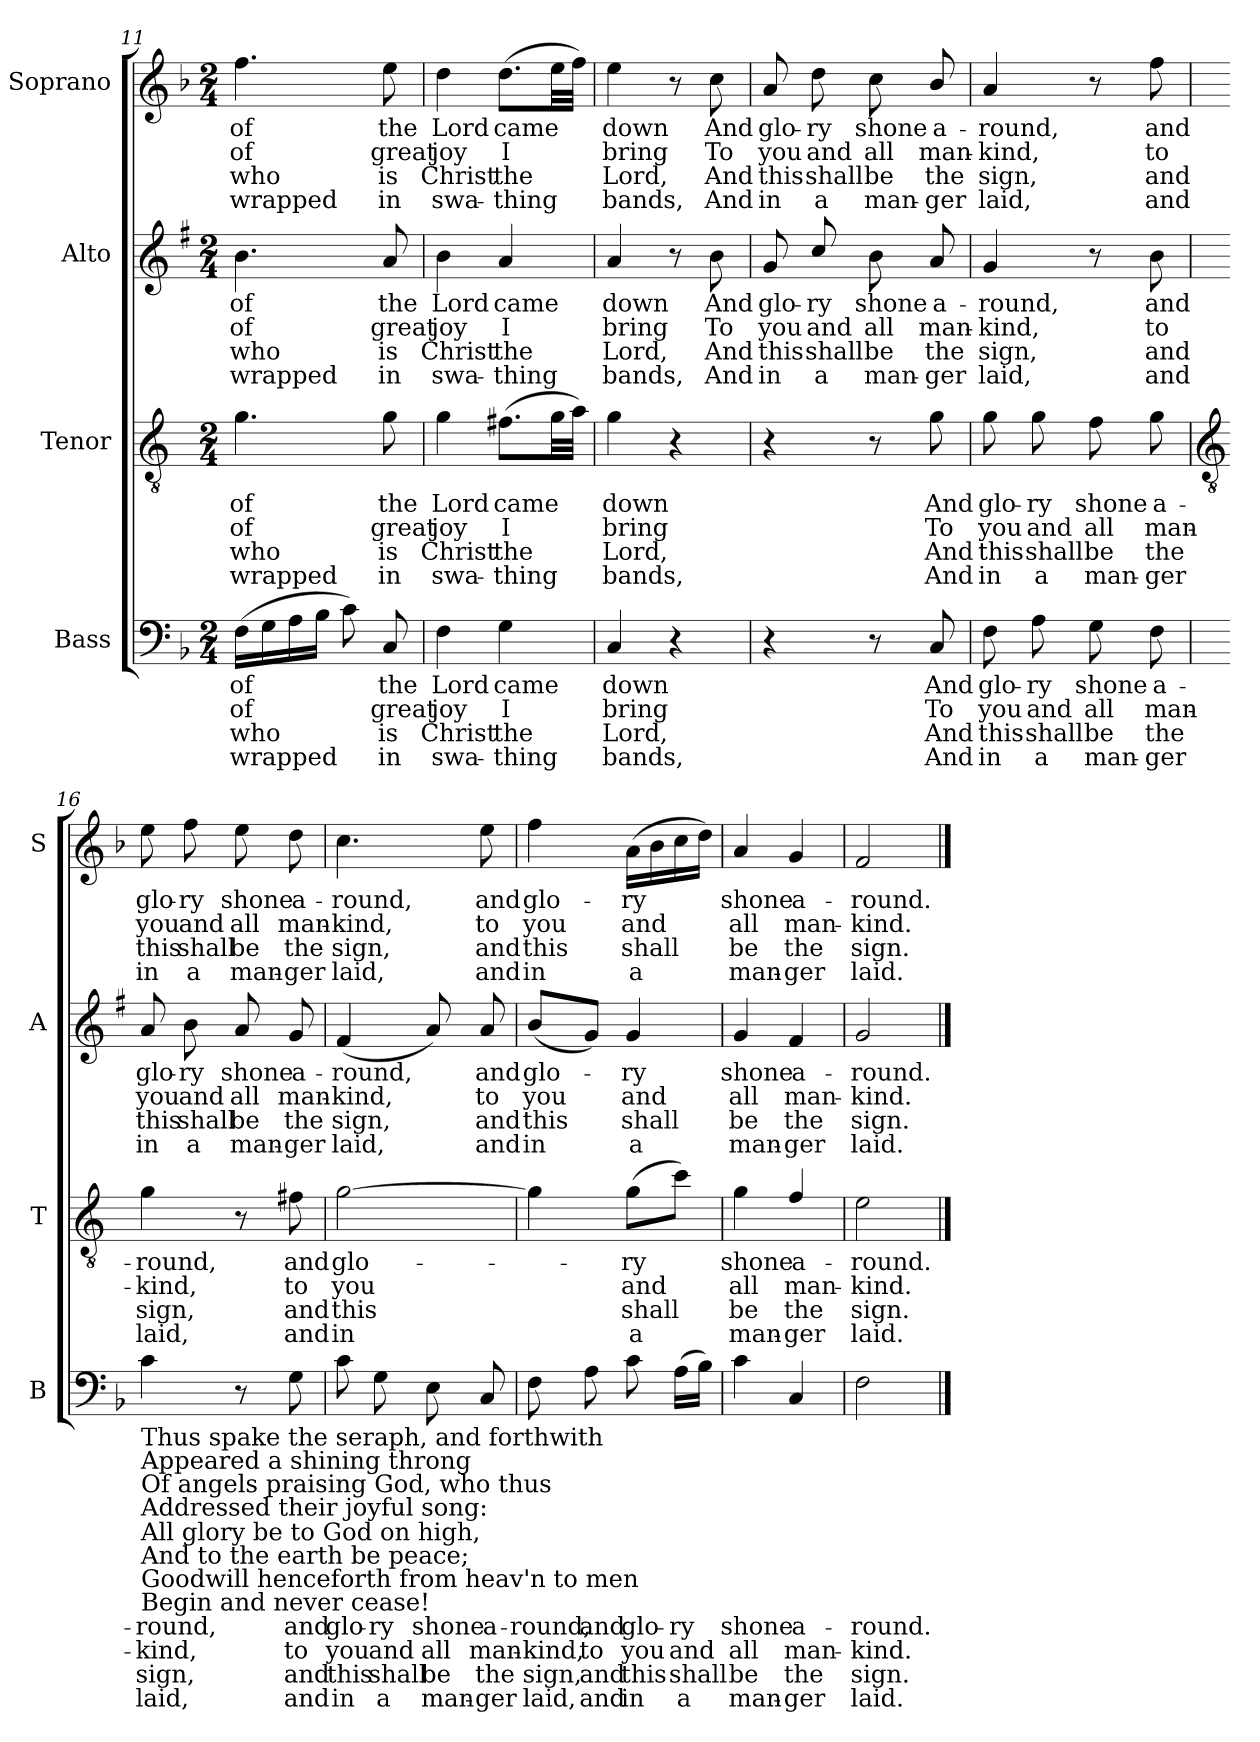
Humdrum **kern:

**kern	**text	**text	**text	**text	**kern	**text	**text	**text	**text	**kern	**text	**text	**text	**text	**kern	**text	**text	**text	**text
*part4	*part4	*part4	*part4	*part4	*part3	*part3	*part3	*part3	*part3	*part2	*part2	*part2	*part2	*part2	*part1	*part1	*part1	*part1	*part1
*staff4	*staff4	*staff4	*staff4	*staff4	*staff3	*staff3	*staff3	*staff3	*staff3	*staff2	*staff2	*staff2	*staff2	*staff2	*staff1	*staff1	*staff1	*staff1	*staff1
*I"Bass	*	*	*	*	*I"Tenor	*	*	*	*	*I"Alto	*	*	*	*	*I"Soprano	*	*	*	*
*I'B	*	*	*	*	*I'T	*	*	*	*	*I'A	*	*	*	*	*I'S	*	*	*	*
!!LO:LB:g=z
*clefF4	*	*	*	*	*clefGv2	*	*	*	*	*clefG2	*	*	*	*	*clefG2	*	*	*	*
*	*	*	*	*	*ITrd4c7	*	*	*	*	*ITrd1c2	*	*	*	*	*	*	*	*	*
*k[b-]	*	*	*	*	*k[b-]	*	*	*	*	*k[b-]	*	*	*	*	*k[b-]	*	*	*	*
*F:	*	*	*	*	*F:	*	*	*	*	*F:	*	*	*	*	*F:	*	*	*	*
*M2/4	*	*	*	*	*M2/4	*	*	*	*	*M2/4	*	*	*	*	*M2/4	*	*	*	*
=11	=11	=11	=11	=11	=11	=11	=11	=11	=11	=11	=11	=11	=11	=11	=11	=11	=11	=11	=11
!	!LO:LY:b	!LO:LY:b	!LO:LY:b	!LO:LY:b	!	!LO:LY:b	!LO:LY:b	!LO:LY:b	!LO:LY:b	!	!LO:LY:b	!LO:LY:b	!LO:LY:b	!LO:LY:b	!	!LO:LY:b	!LO:LY:b	!LO:LY:b	!LO:LY:b
(>16FLL	of	of	who	wrapped	4.c	of	of	who	wrapped	4.a	of	of	who	wrapped	4.ff	of	of	who	wrapped
16G	.	.	.	.	.	.	.	.	.	.	.	.	.	.	.	.	.	.	.
16A	.	.	.	.	.	.	.	.	.	.	.	.	.	.	.	.	.	.	.
16B-JJ	.	.	.	.	.	.	.	.	.	.	.	.	.	.	.	.	.	.	.
8c)	.	.	.	.	.	.	.	.	.	.	.	.	.	.	.	.	.	.	.
!	!LO:LY:b	!LO:LY:b	!LO:LY:b	!LO:LY:b	!	!LO:LY:b	!LO:LY:b	!LO:LY:b	!LO:LY:b	!	!LO:LY:b	!LO:LY:b	!LO:LY:b	!LO:LY:b	!	!LO:LY:b	!LO:LY:b	!LO:LY:b	!LO:LY:b
8C	the	great	is	in	8c	the	great	is	in	8g	the	great	is	in	8ee	the	great	is	in
=12	=12	=12	=12	=12	=12	=12	=12	=12	=12	=12	=12	=12	=12	=12	=12	=12	=12	=12	=12
!	!LO:LY:b	!LO:LY:b	!LO:LY:b	!LO:LY:b	!	!LO:LY:b	!LO:LY:b	!LO:LY:b	!LO:LY:b	!	!LO:LY:b	!LO:LY:b	!LO:LY:b	!LO:LY:b	!	!LO:LY:b	!LO:LY:b	!LO:LY:b	!LO:LY:b
4F	Lord	joy	Christ	swa-	4c	Lord	joy	Christ	swa-	4a	Lord	joy	Christ	swa-	4dd	Lord	joy	Christ	swa-
!	!LO:LY:b	!LO:LY:b	!LO:LY:b	!LO:LY:b	!	!LO:LY:b	!LO:LY:b	!LO:LY:b	!LO:LY:b	!	!LO:LY:b	!LO:LY:b	!LO:LY:b	!LO:LY:b	!	!LO:LY:b	!LO:LY:b	!LO:LY:b	!LO:LY:b
4G	-came	I	the	thing	(>8.BnL	-came	I	the	thing	4g	-came	I	the	thing	(>8.ddL	-came	I	the	thing
.	.	.	.	.	32cLL	.	.	.	.	.	.	.	.	.	32eeLL	.	.	.	.
.	.	.	.	.	32dJJJ)	.	.	.	.	.	.	.	.	.	32ffJJJ)	.	.	.	.
=13	=13	=13	=13	=13	=13	=13	=13	=13	=13	=13	=13	=13	=13	=13	=13	=13	=13	=13	=13
!	!LO:LY:b	!LO:LY:b	!LO:LY:b	!LO:LY:b	!	!LO:LY:b	!LO:LY:b	!LO:LY:b	!LO:LY:b	!	!LO:LY:b	!LO:LY:b	!LO:LY:b	!LO:LY:b	!	!LO:LY:b	!LO:LY:b	!LO:LY:b	!LO:LY:b
4C	down	bring	Lord,	bands,	4c	down	bring	Lord,	bands,	4g	down	bring	Lord,	bands,	4ee	down	bring	Lord,	bands,
4r	.	.	.	.	4r	.	.	.	.	8r	.	.	.	.	8r	.	.	.	.
!	!	!	!	!	!	!	!	!	!	!	!LO:LY:b	!LO:LY:b	!LO:LY:b	!LO:LY:b	!	!LO:LY:b	!LO:LY:b	!LO:LY:b	!LO:LY:b
.	.	.	.	.	.	.	.	.	.	8a	And	To	And	And	8cc	And	To	And	And
=14	=14	=14	=14	=14	=14	=14	=14	=14	=14	=14	=14	=14	=14	=14	=14	=14	=14	=14	=14
!	!	!	!	!	!	!	!	!	!	!	!LO:LY:b	!LO:LY:b	!LO:LY:b	!LO:LY:b	!	!LO:LY:b	!LO:LY:b	!LO:LY:b	!LO:LY:b
4r	.	.	.	.	4r	.	.	.	.	8f	glo-	-you	this	in	8a	glo-	-you	this	in
!	!	!	!	!	!	!	!	!	!	!	!LO:LY:b	!LO:LY:b	!LO:LY:b	!LO:LY:b	!	!LO:LY:b	!LO:LY:b	!LO:LY:b	!LO:LY:b
.	.	.	.	.	.	.	.	.	.	8b-/	ry	and	shall	a	8dd	ry	and	shall	a
!	!	!	!	!	!	!	!	!	!	!	!LO:LY:b	!LO:LY:b	!LO:LY:b	!LO:LY:b	!	!LO:LY:b	!LO:LY:b	!LO:LY:b	!LO:LY:b
8r	.	.	.	.	8r	.	.	.	.	8a	shone	all	be	man-	8cc	shone	all	be	man-
!	!LO:LY:b	!LO:LY:b	!LO:LY:b	!LO:LY:b	!	!LO:LY:b	!LO:LY:b	!LO:LY:b	!LO:LY:b	!	!LO:LY:b	!LO:LY:b	!LO:LY:b	!LO:LY:b	!	!LO:LY:b	!LO:LY:b	!LO:LY:b	!LO:LY:b
8C	And	To	And	And	8c	And	To	And	And	8g	-a-	-man-	-the	ger	8b-/	-a-	-man-	-the	ger
=15	=15	=15	=15	=15	=15	=15	=15	=15	=15	=15	=15	=15	=15	=15	=15	=15	=15	=15	=15
!	!LO:LY:b	!LO:LY:b	!LO:LY:b	!LO:LY:b	!	!LO:LY:b	!LO:LY:b	!LO:LY:b	!LO:LY:b	!	!LO:LY:b	!LO:LY:b	!LO:LY:b	!LO:LY:b	!	!LO:LY:b	!LO:LY:b	!LO:LY:b	!LO:LY:b
8F	glo-	-you	this	in	8c	glo-	-you	this	in	4f	round,	kind,	sign,	laid,	4a	round,	kind,	sign,	laid,
!	!LO:LY:b	!LO:LY:b	!LO:LY:b	!LO:LY:b	!	!LO:LY:b	!LO:LY:b	!LO:LY:b	!LO:LY:b	!	!	!	!	!	!	!	!	!	!
8A	ry	and	shall	a	8c	ry	and	shall	a	.	.	.	.	.	.	.	.	.	.
!	!LO:LY:b	!LO:LY:b	!LO:LY:b	!LO:LY:b	!	!LO:LY:b	!LO:LY:b	!LO:LY:b	!LO:LY:b	!	!	!	!	!	!	!	!	!	!
8G	shone	all	be	man-	8B-	shone	all	be	man-	8r	.	.	.	.	8r	.	.	.	.
!	!LO:LY:b	!LO:LY:b	!LO:LY:b	!LO:LY:b	!	!LO:LY:b	!LO:LY:b	!LO:LY:b	!LO:LY:b	!	!LO:LY:b	!LO:LY:b	!LO:LY:b	!LO:LY:b	!	!LO:LY:b	!LO:LY:b	!LO:LY:b	!LO:LY:b
8F	-a-	-man-	-the	ger	8c	-a-	-man-	-the	ger	8a	and	to	and	and	8ff	and	to	and	and
!!LO:LB:g=z
=16	=16	=16	=16	=16	=16	=16	=16	=16	=16	=16	=16	=16	=16	=16	=16	=16	=16	=16	=16
*	*	*	*	*	*clefGv2	*	*	*	*	*	*	*	*	*	*	*	*	*	*
!LO:TX:b:t=Thus spake the seraph, and forthwith\nAppeared a shining throng\nOf angels praising God, who thus\nAddressed their joyful song&colon;	!	!	!	!	!	!	!	!	!	!	!	!	!	!	!	!	!	!	!
!LO:TX:b:t=All glory be to God on high,\nAnd to the earth be peace;\nGoodwill henceforth from heav'n to men\nBegin and never cease!	!	!	!	!	!	!	!	!	!	!	!	!	!	!	!	!	!	!	!
!	!LO:LY:b	!LO:LY:b	!LO:LY:b	!LO:LY:b	!	!LO:LY:b	!LO:LY:b	!LO:LY:b	!LO:LY:b	!	!LO:LY:b	!LO:LY:b	!LO:LY:b	!LO:LY:b	!	!LO:LY:b	!LO:LY:b	!LO:LY:b	!LO:LY:b
4c	round,	kind,	sign,	laid,	4c	round,	kind,	sign,	laid,	8g	glo-	-you	this	in	8ee	glo-	-you	this	in
!	!	!	!	!	!	!	!	!	!	!	!LO:LY:b	!LO:LY:b	!LO:LY:b	!LO:LY:b	!	!LO:LY:b	!LO:LY:b	!LO:LY:b	!LO:LY:b
.	.	.	.	.	.	.	.	.	.	8a	ry	and	shall	a	8ff	ry	and	shall	a
!	!	!	!	!	!	!	!	!	!	!	!LO:LY:b	!LO:LY:b	!LO:LY:b	!LO:LY:b	!	!LO:LY:b	!LO:LY:b	!LO:LY:b	!LO:LY:b
8r	.	.	.	.	8r	.	.	.	.	8g	shone	all	be	man-	8ee	shone	all	be	man-
!	!LO:LY:b	!LO:LY:b	!LO:LY:b	!LO:LY:b	!	!LO:LY:b	!LO:LY:b	!LO:LY:b	!LO:LY:b	!	!LO:LY:b	!LO:LY:b	!LO:LY:b	!LO:LY:b	!	!LO:LY:b	!LO:LY:b	!LO:LY:b	!LO:LY:b
8G	and	to	and	and	8Bn	and	to	and	and	8f	-a-	-man-	-the	ger	8dd	-a-	-man-	-the	ger
=17	=17	=17	=17	=17	=17	=17	=17	=17	=17	=17	=17	=17	=17	=17	=17	=17	=17	=17	=17
!	!LO:LY:b	!LO:LY:b	!LO:LY:b	!LO:LY:b	!	!LO:LY:b	!LO:LY:b	!LO:LY:b	!LO:LY:b	!	!LO:LY:b	!LO:LY:b	!LO:LY:b	!LO:LY:b	!	!LO:LY:b	!LO:LY:b	!LO:LY:b	!LO:LY:b
8c	glo-	-you	this	in	[2c	glo-	you	this	in	(<4e	round,	kind,	sign,	laid,	4.cc	round,	kind,	sign,	laid,
!	!LO:LY:b	!LO:LY:b	!LO:LY:b	!LO:LY:b	!	!	!	!	!	!	!	!	!	!	!	!	!	!	!
8G	ry	and	shall	a	.	.	.	.	.	.	.	.	.	.	.	.	.	.	.
!	!LO:LY:b	!LO:LY:b	!LO:LY:b	!LO:LY:b	!	!	!	!	!	!	!	!	!	!	!	!	!	!	!
8E	shone	all	be	man-	.	.	.	.	.	8g)	.	.	.	.	.	.	.	.	.
!	!LO:LY:b	!LO:LY:b	!LO:LY:b	!LO:LY:b	!	!	!	!	!	!	!LO:LY:b	!LO:LY:b	!LO:LY:b	!LO:LY:b	!	!LO:LY:b	!LO:LY:b	!LO:LY:b	!LO:LY:b
8C	-a-	-man-	-the	ger	.	.	.	.	.	8g	and	to	and	and	8ee	and	to	and	and
=18	=18	=18	=18	=18	=18	=18	=18	=18	=18	=18	=18	=18	=18	=18	=18	=18	=18	=18	=18
!	!LO:LY:b	!LO:LY:b	!LO:LY:b	!LO:LY:b	!	!	!	!	!	!	!LO:LY:b	!LO:LY:b	!LO:LY:b	!LO:LY:b	!	!LO:LY:b	!LO:LY:b	!LO:LY:b	!LO:LY:b
8F	round,	kind,	sign,	laid,	4c]	.	.	.	.	(<8aL	glo-	you	this	in	4ff	glo-	-you	this	in
!	!LO:LY:b	!LO:LY:b	!LO:LY:b	!LO:LY:b	!	!	!	!	!	!	!	!	!	!	!	!	!	!	!
8A	and	to	and	and	.	.	.	.	.	8fJ)	.	.	.	.	.	.	.	.	.
!	!LO:LY:b	!LO:LY:b	!LO:LY:b	!LO:LY:b	!	!LO:LY:b	!LO:LY:b	!LO:LY:b	!LO:LY:b	!	!LO:LY:b	!LO:LY:b	!LO:LY:b	!LO:LY:b	!	!LO:LY:b	!LO:LY:b	!LO:LY:b	!LO:LY:b
8c	glo-	-you	this	in	(>8cL	ry	and	shall	a	4f	ry	and	shall	a	(>16aLL	ry	and	shall	a
.	.	.	.	.	.	.	.	.	.	.	.	.	.	.	16b-	.	.	.	.
!	!LO:LY:b	!LO:LY:b	!LO:LY:b	!LO:LY:b	!	!	!	!	!	!	!	!	!	!	!	!	!	!	!
(>16ALL	ry	and	shall	a	8fJ)	.	.	.	.	.	.	.	.	.	16cc	.	.	.	.
16B-JJ)	.	.	.	.	.	.	.	.	.	.	.	.	.	.	16ddJJ)	.	.	.	.
=19	=19	=19	=19	=19	=19	=19	=19	=19	=19	=19	=19	=19	=19	=19	=19	=19	=19	=19	=19
!	!LO:LY:b	!LO:LY:b	!LO:LY:b	!LO:LY:b	!	!LO:LY:b	!LO:LY:b	!LO:LY:b	!LO:LY:b	!	!LO:LY:b	!LO:LY:b	!LO:LY:b	!LO:LY:b	!	!LO:LY:b	!LO:LY:b	!LO:LY:b	!LO:LY:b
4c	shone	all	be	man-	4c	shone	all	be	man-	4f	shone	all	be	man-	4a	shone	all	be	man-
!	!LO:LY:b	!LO:LY:b	!LO:LY:b	!LO:LY:b	!	!LO:LY:b	!LO:LY:b	!LO:LY:b	!LO:LY:b	!	!LO:LY:b	!LO:LY:b	!LO:LY:b	!LO:LY:b	!	!LO:LY:b	!LO:LY:b	!LO:LY:b	!LO:LY:b
4C	-a-	-man-	-the	ger	4B-/	-a-	-man-	-the	ger	4e	-a-	-man-	-the	ger	4g	-a-	-man-	-the	ger
=20	=20	=20	=20	=20	=20	=20	=20	=20	=20	=20	=20	=20	=20	=20	=20	=20	=20	=20	=20
!	!LO:LY:b	!LO:LY:b	!LO:LY:b	!LO:LY:b	!	!LO:LY:b	!LO:LY:b	!LO:LY:b	!LO:LY:b	!	!LO:LY:b	!LO:LY:b	!LO:LY:b	!LO:LY:b	!	!LO:LY:b	!LO:LY:b	!LO:LY:b	!LO:LY:b
2F	round.	kind.	sign.	laid.	2A	round.	kind.	sign.	laid.	2f	round.	kind.	sign.	laid.	2f	round.	kind.	sign.	laid.
==	==	==	==	==	==	==	==	==	==	==	==	==	==	==	==	==	==	==	==
*-	*-	*-	*-	*-	*-	*-	*-	*-	*-	*-	*-	*-	*-	*-	*-	*-	*-	*-	*-
